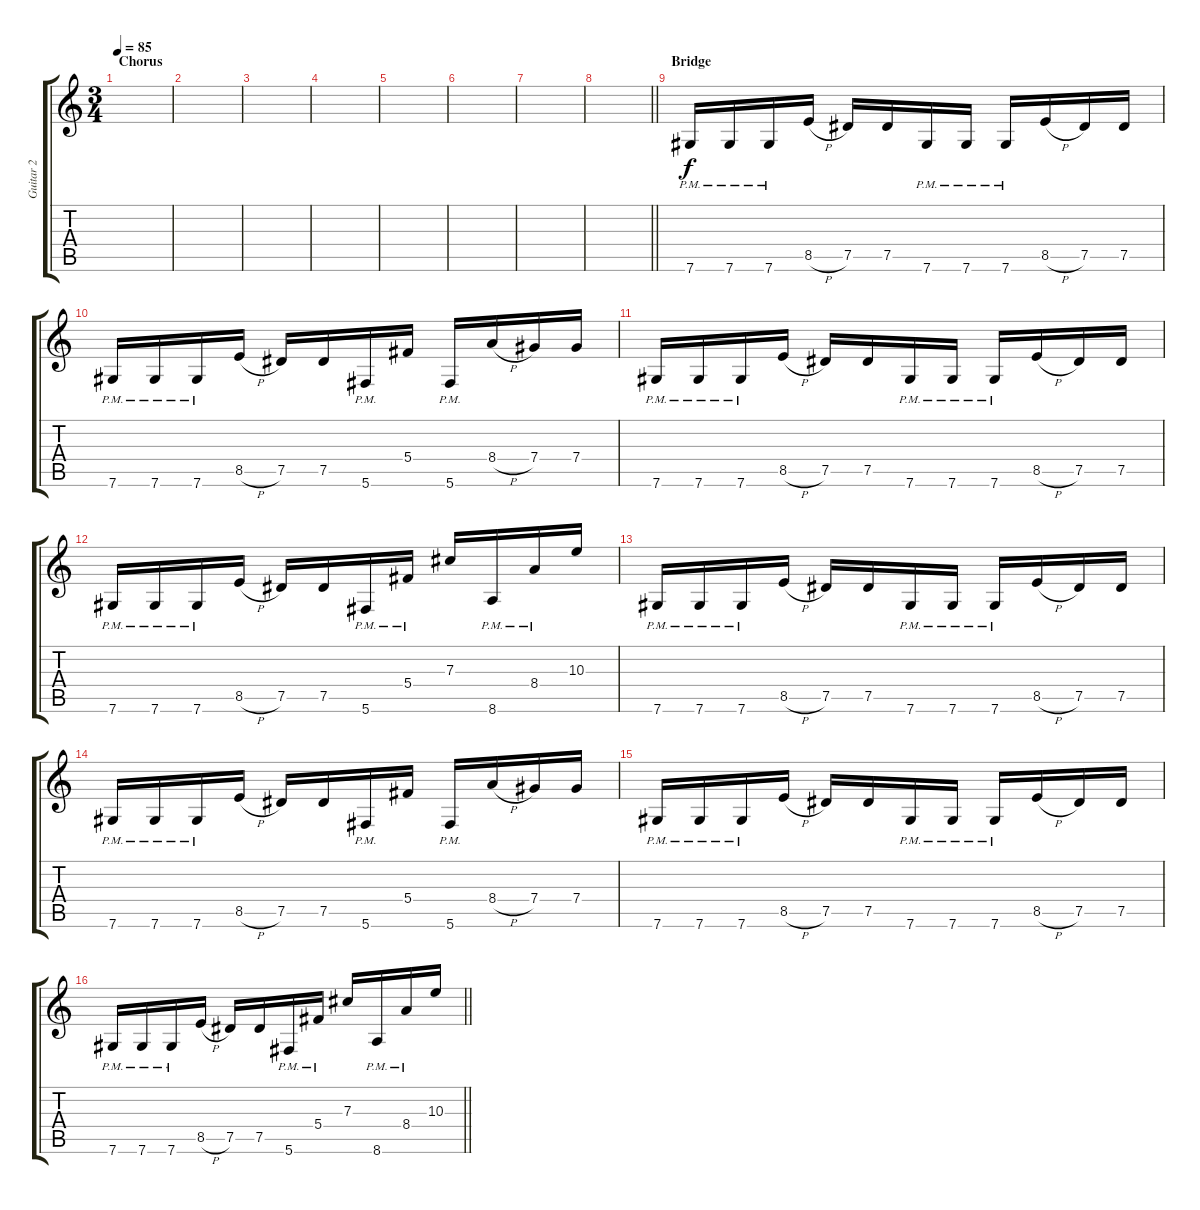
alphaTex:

\track ("Guitar 2" "Guitar 2") {instrument electricguitarclean}
\staff {score tabs}
\tuning (Eb4 Bb3 Gb3 Db3 Ab2 Db2) {hide}
\ts (3 4)
\section ("" "Chorus")
\tempo 85
\clef g2
\ks c
|
|
|
|
|
|
|
\barLineRight lightlight
|
\section ("" "Bridge")
7.6{pm}.16 7.6{pm}.16 7.6{pm}.16 8.5{h}.16 7.5.16 7.5.16 7.6{pm}.16 7.6{pm}.16 7.6{pm}.16 8.5{h}.16 7.5.16 7.5.16 |
7.6{pm}.16 7.6{pm}.16 7.6{pm}.16 8.5{h}.16 7.5.16 7.5.16 5.6{pm}.16 5.4.16 5.6{pm}.16 8.4{h}.16 7.4.16 7.4.16 |
7.6{pm}.16 7.6{pm}.16 7.6{pm}.16 8.5{h}.16 7.5.16 7.5.16 7.6{pm}.16 7.6{pm}.16 7.6{pm}.16 8.5{h}.16 7.5.16 7.5.16 |
7.6{pm}.16 7.6{pm}.16 7.6{pm}.16 8.5{h}.16 7.5.16 7.5.16 5.6{pm}.16 5.4{pm}.16 7.3.16 8.6{pm}.16 8.4{pm}.16 10.3.16 |
7.6{pm}.16 7.6{pm}.16 7.6{pm}.16 8.5{h}.16 7.5.16 7.5.16 7.6{pm}.16 7.6{pm}.16 7.6{pm}.16 8.5{h}.16 7.5.16 7.5.16 |
7.6{pm}.16 7.6{pm}.16 7.6{pm}.16 8.5{h}.16 7.5.16 7.5.16 5.6{pm}.16 5.4.16 5.6{pm}.16 8.4{h}.16 7.4.16 7.4.16 |
7.6{pm}.16 7.6{pm}.16 7.6{pm}.16 8.5{h}.16 7.5.16 7.5.16 7.6{pm}.16 7.6{pm}.16 7.6{pm}.16 8.5{h}.16 7.5.16 7.5.16 |
\barLineRight lightlight
7.6{pm}.16 7.6{pm}.16 7.6{pm}.16 8.5{h}.16 7.5.16 7.5.16 5.6{pm}.16 5.4{pm}.16 7.3.16 8.6{pm}.16 8.4{pm}.16 10.3.16
